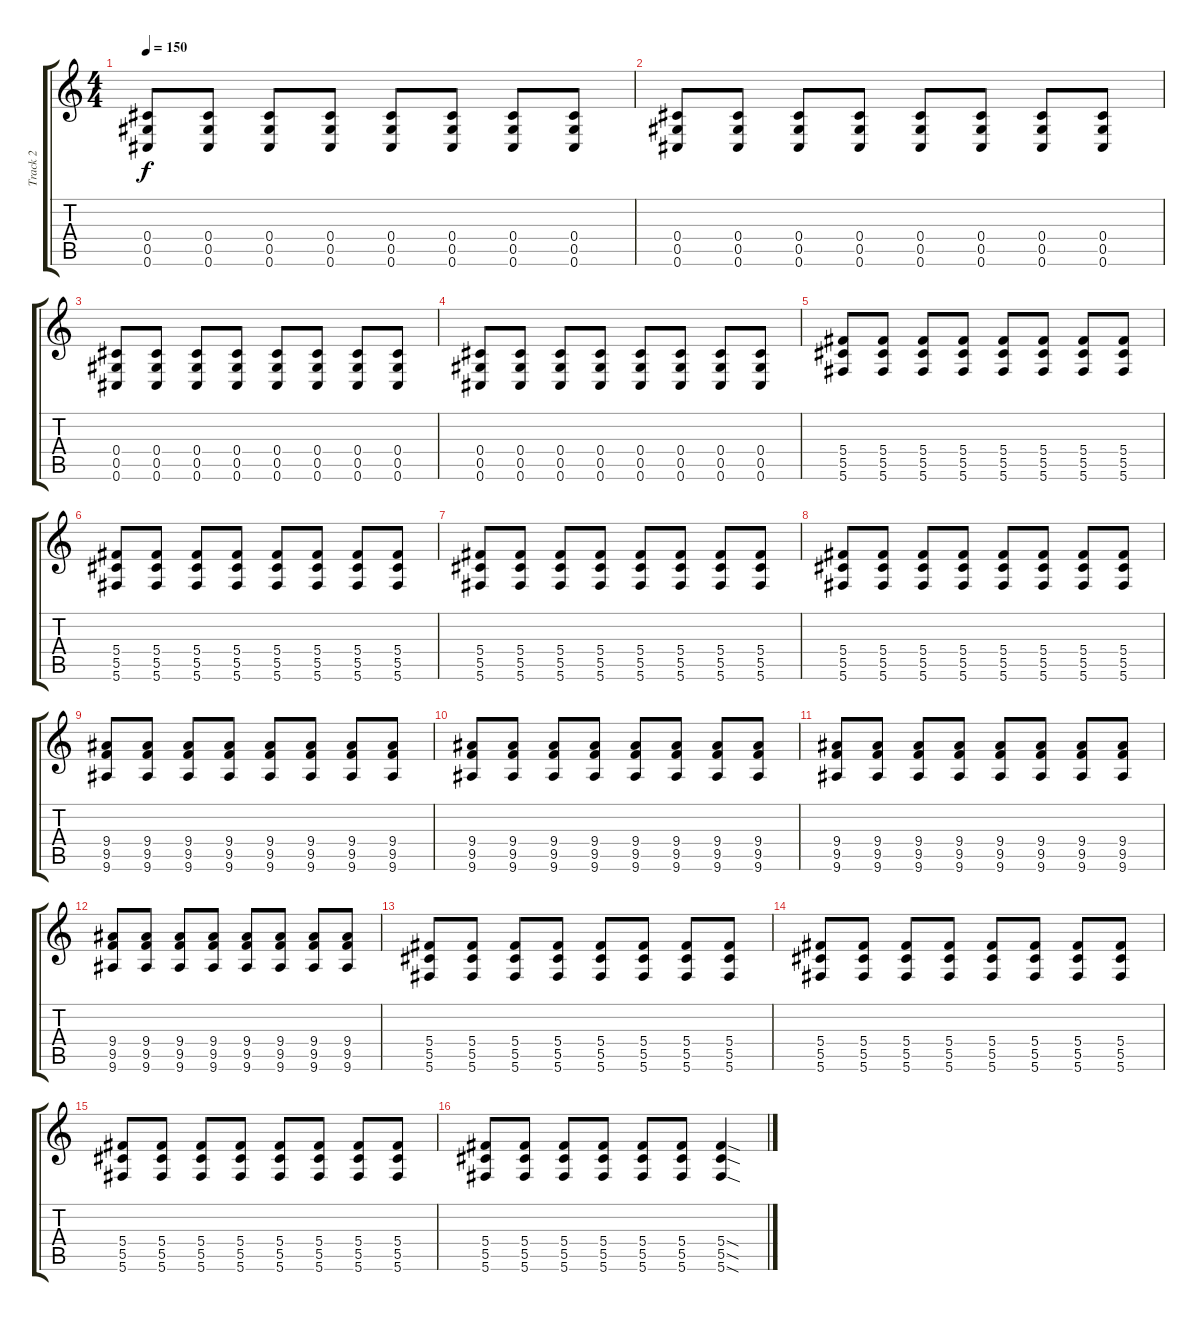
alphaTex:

\track ("Track 2" "Track 2") {instrument distortionguitar bank 255}
\staff {score tabs}
\tuning (Eb4 Bb3 Gb3 Db3 Ab2 Db2) {hide}
\ts (4 4)
\tempo 150
\clef g2
\ks c
(0.4 0.5 0.6).8{dy f} (0.4 0.5 0.6).8 (0.4 0.5 0.6).8 (0.4 0.5 0.6).8 (0.4 0.5 0.6).8 (0.4 0.5 0.6).8 (0.4 0.5 0.6).8 (0.4 0.5 0.6).8 |
(0.4 0.5 0.6).8 (0.4 0.5 0.6).8 (0.4 0.5 0.6).8 (0.4 0.5 0.6).8 (0.4 0.5 0.6).8 (0.4 0.5 0.6).8 (0.4 0.5 0.6).8 (0.4 0.5 0.6).8 |
(0.4 0.5 0.6).8 (0.4 0.5 0.6).8 (0.4 0.5 0.6).8 (0.4 0.5 0.6).8 (0.4 0.5 0.6).8 (0.4 0.5 0.6).8 (0.4 0.5 0.6).8 (0.4 0.5 0.6).8 |
(0.4 0.5 0.6).8 (0.4 0.5 0.6).8 (0.4 0.5 0.6).8 (0.4 0.5 0.6).8 (0.4 0.5 0.6).8 (0.4 0.5 0.6).8 (0.4 0.5 0.6).8 (0.4 0.5 0.6).8 |
(5.4 5.5 5.6).8 (5.4 5.5 5.6).8 (5.4 5.5 5.6).8 (5.4 5.5 5.6).8 (5.4 5.5 5.6).8 (5.4 5.5 5.6).8 (5.4 5.5 5.6).8 (5.4 5.5 5.6).8 |
(5.4 5.5 5.6).8 (5.4 5.5 5.6).8 (5.4 5.5 5.6).8 (5.4 5.5 5.6).8 (5.4 5.5 5.6).8 (5.4 5.5 5.6).8 (5.4 5.5 5.6).8 (5.4 5.5 5.6).8 |
(5.4 5.5 5.6).8 (5.4 5.5 5.6).8 (5.4 5.5 5.6).8 (5.4 5.5 5.6).8 (5.4 5.5 5.6).8 (5.4 5.5 5.6).8 (5.4 5.5 5.6).8 (5.4 5.5 5.6).8 |
(5.4 5.5 5.6).8 (5.4 5.5 5.6).8 (5.4 5.5 5.6).8 (5.4 5.5 5.6).8 (5.4 5.5 5.6).8 (5.4 5.5 5.6).8 (5.4 5.5 5.6).8 (5.4 5.5 5.6).8 |
(9.4 9.5 9.6).8 (9.4 9.5 9.6).8 (9.4 9.5 9.6).8 (9.4 9.5 9.6).8 (9.4 9.5 9.6).8 (9.4 9.5 9.6).8 (9.4 9.5 9.6).8 (9.4 9.5 9.6).8 |
(9.4 9.5 9.6).8 (9.4 9.5 9.6).8 (9.4 9.5 9.6).8 (9.4 9.5 9.6).8 (9.4 9.5 9.6).8 (9.4 9.5 9.6).8 (9.4 9.5 9.6).8 (9.4 9.5 9.6).8 |
(9.4 9.5 9.6).8 (9.4 9.5 9.6).8 (9.4 9.5 9.6).8 (9.4 9.5 9.6).8 (9.4 9.5 9.6).8 (9.4 9.5 9.6).8 (9.4 9.5 9.6).8 (9.4 9.5 9.6).8 |
(9.4 9.5 9.6).8 (9.4 9.5 9.6).8 (9.4 9.5 9.6).8 (9.4 9.5 9.6).8 (9.4 9.5 9.6).8 (9.4 9.5 9.6).8 (9.4 9.5 9.6).8 (9.4 9.5 9.6).8 |
(5.4 5.5 5.6).8 (5.4 5.5 5.6).8 (5.4 5.5 5.6).8 (5.4 5.5 5.6).8 (5.4 5.5 5.6).8 (5.4 5.5 5.6).8 (5.4 5.5 5.6).8 (5.4 5.5 5.6).8 |
(5.4 5.5 5.6).8 (5.4 5.5 5.6).8 (5.4 5.5 5.6).8 (5.4 5.5 5.6).8 (5.4 5.5 5.6).8 (5.4 5.5 5.6).8 (5.4 5.5 5.6).8 (5.4 5.5 5.6).8 |
(5.4 5.5 5.6).8 (5.4 5.5 5.6).8 (5.4 5.5 5.6).8 (5.4 5.5 5.6).8 (5.4 5.5 5.6).8 (5.4 5.5 5.6).8 (5.4 5.5 5.6).8 (5.4 5.5 5.6).8 |
(5.4 5.5 5.6).8 (5.4 5.5 5.6).8 (5.4 5.5 5.6).8 (5.4 5.5 5.6).8 (5.4 5.5 5.6).8 (5.4 5.5 5.6).8 (5.4{sod} 5.5{sod} 5.6{sod}).4
